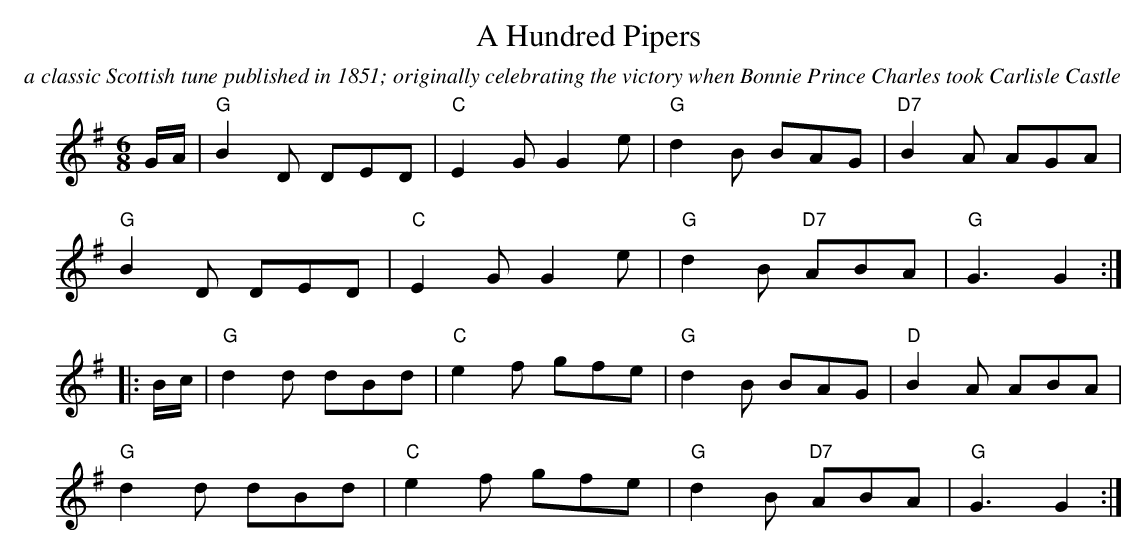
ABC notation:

X:1
T:Hundred Pipers, A
C: a classic Scottish tune published in 1851; originally celebrating the victory when Bonnie Prince Charles took Carlisle Castle
M:6/8
L:1/8
K:G
G/A/|"G"B2D DED|"C"E2GG2e|"G"d2B BAG|"D7"B2A AGA|
"G"B2D DED|"C"E2GG2e|"G"d2B "D7"ABA|"G"G3G2:|
|:B/c/|"G"d2d dBd|"C"e2f gfe|"G"d2B BAG|"D"B2A ABA|
"G"d2d dBd|"C"e2f gfe|"G"d2B "D7"ABA|"G"G3G2:|
